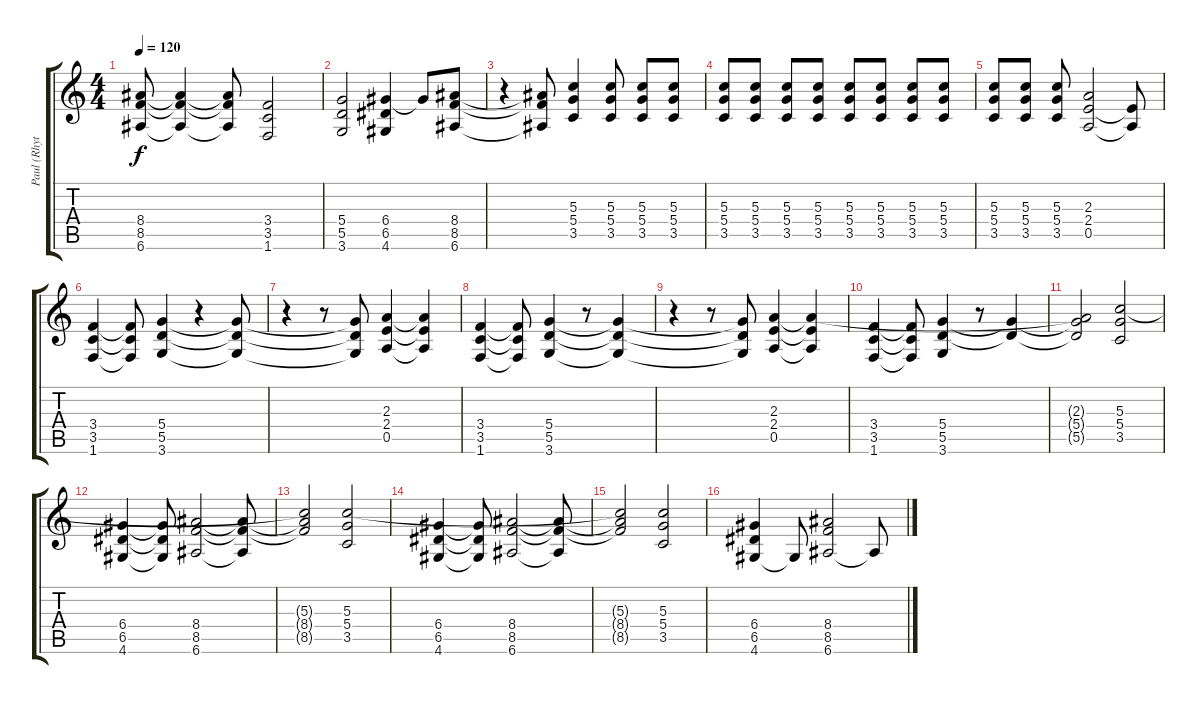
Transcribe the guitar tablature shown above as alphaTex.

\track ("Paul (Rhythm)" "Paul (Rhyt") {instrument distortionguitar}
\staff {score tabs}
\tuning (E4 B3 G3 D3 A2 E2) {hide}
\ts (4 4)
\tempo 120
\clef g2
\ks c
(8.4{t} 8.5{t} 6.6{t}).8{dy f} (8.4{t} 8.5{t} 6.6{t}).4 (8.4{t} 8.5{t} 6.6{t}).8 (3.4 3.5 1.6).2 |
(5.4 5.5 3.6).2 (6.4 6.5 4.6).4 6.4{t}.8 (8.4 8.5 6.6).8 |
r.4 (8.4{t} 8.5{t} 6.6{t}).8 (5.3 5.4 3.5).4 (5.3 5.4 3.5).8 (5.3 5.4 3.5).8 (5.3 5.4 3.5).8 |
(5.3 5.4 3.5).8 (5.3 5.4 3.5).8 (5.3 5.4 3.5).8 (5.3 5.4 3.5).8 (5.3 5.4 3.5).8 (5.3 5.4 3.5).8 (5.3 5.4 3.5).8 (5.3 5.4 3.5).8 |
(5.3 5.4 3.5).8 (5.3 5.4 3.5).8 (5.3 5.4 3.5).8 (2.3 2.4 0.5).2 (2.4{t} 0.5{t}).8 |
(3.4 3.5 1.6).4 (3.4{t} 3.5{t} 1.6{t}).8 (5.4 5.5 3.6).4 r.4 (5.4{t} 5.5{t} 3.6{t}).8 |
r.4 r.8 (5.4{t} 5.5{t} 3.6{t}).8 (2.3 2.4 0.5).4 (2.3{t} 2.4{t} 0.5{t}).4 |
(3.4 3.5 1.6).4 (3.4{t} 3.5{t} 1.6{t}).8 (5.4 5.5 3.6).4 r.8 (5.4{t} 5.5{t} 3.6{t}).4 |
r.4 r.8 (5.4{t} 5.5{t} 3.6{t}).8 (2.3 2.4 0.5).4 (2.3{t} 2.4{t} 0.5{t}).4 |
(3.4 3.5 1.6).4 (3.4{t} 3.5{t} 1.6{t}).8 (5.4 5.5 3.6).4 r.8 (5.4{t} 5.5{t}).4 |
(2.3{t} 5.4{t} 5.5{t}).2 (5.3 5.4 3.5).2 |
(6.4 6.5 4.6).4 (6.4{t} 6.5{t} 4.6{t}).8 (8.4 8.5 6.6).2 (8.4{t} 8.5{t} 6.6{t}).8 |
(5.3{t} 8.4{t} 8.5{t}).2 (5.3 5.4 3.5).2 |
(6.4 6.5 4.6).4 (6.4{t} 6.5{t} 4.6{t}).8 (8.4 8.5 6.6).2 (8.4{t} 8.5{t} 6.6{t}).8 |
(5.3{t} 8.4{t} 8.5{t}).2 (5.3 5.4 3.5).2 |
(6.4 6.5 4.6).4 4.6{t}.8 (8.4 8.5 6.6).2 6.6{t}.8
